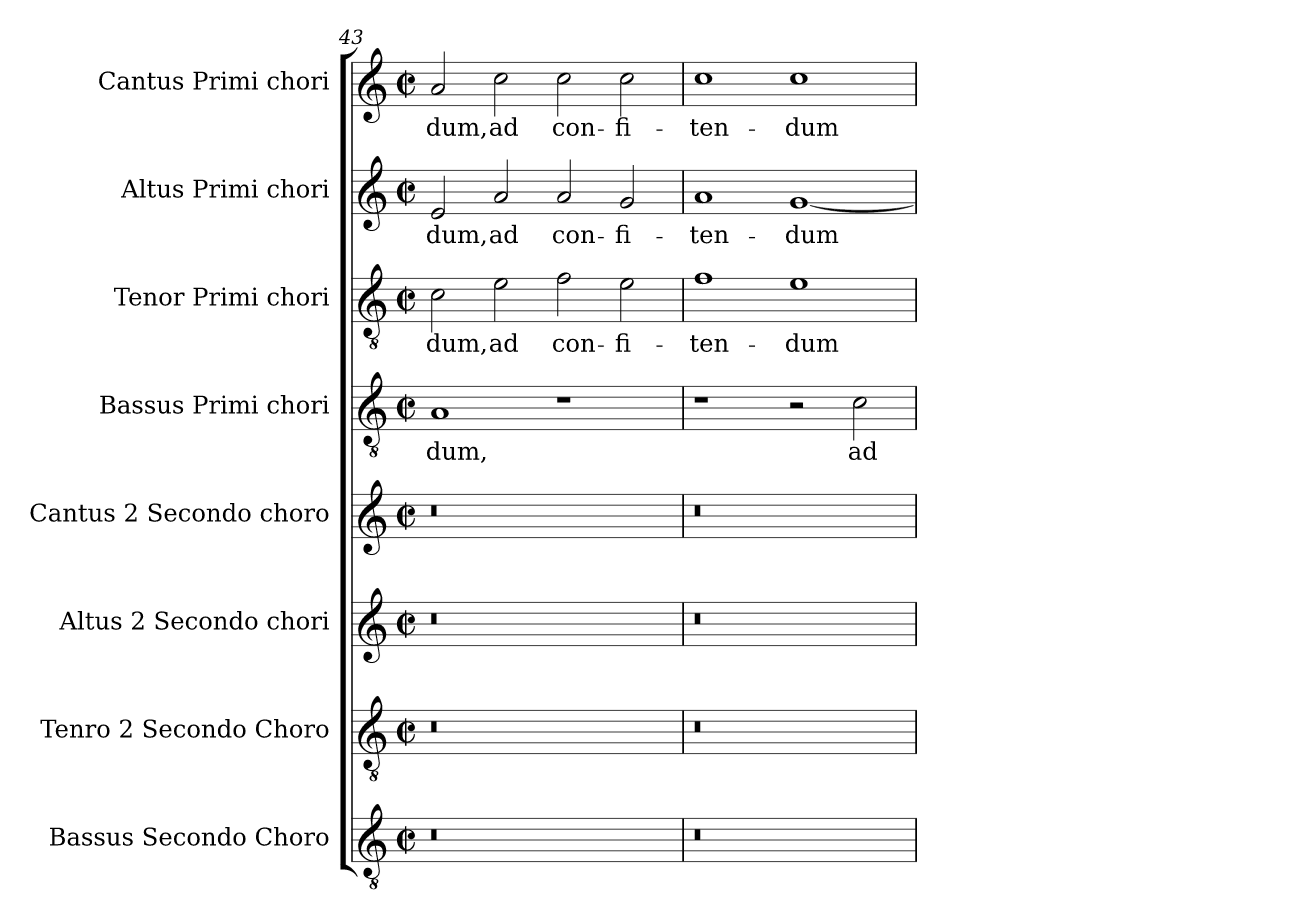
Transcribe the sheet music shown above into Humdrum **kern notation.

**kern	**kern	**kern	**kern	**kern	**text	**kern	**text	**kern	**text	**kern	**text
*part8	*part7	*part6	*part5	*part4	*part4	*part3	*part3	*part2	*part2	*part1	*part1
*staff8	*staff7	*staff6	*staff5	*staff4	*staff4	*staff3	*staff3	*staff2	*staff2	*staff1	*staff1
*I"Bassus  Secondo Choro	*I"Tenro 2  Secondo Choro	*I"Altus 2  Secondo chori	*I"Cantus 2  Secondo choro	*I"Bassus  Primi chori	*	*I"Tenor  Primi chori	*	*I"Altus  Primi chori	*	*I"Cantus  Primi chori	*
*I'Ch	*I'Ch	*I'Ch	*I'Ch	*I'Ch	*	*I'Ch	*	*I'Ch	*	*I'Ch	*
*clefGv2	*clefGv2	*clefG2	*clefG2	*clefGv2	*	*clefGv2	*	*clefG2	*	*clefG2	*
*	*	*	*	*	*	*	*	*k[]	*	*	*
*	*	*	*	*	*	*	*	*C:	*	*	*
*M2/2	*M2/2	*M2/2	*M2/2	*M2/2	*	*M2/2	*	*M2/2	*	*M2/2	*
*met(c|)	*met(c|)	*met(c|)	*met(c|)	*met(c|)	*	*met(c|)	*	*met(c|)	*	*met(c|)	*
=43	=43	=43	=43	=43	=43	=43	=43	=43	=43	=43	=43
!	!	!	!	!	!LO:LY:b:cj	!	!LO:LY:b:cj	!	!LO:LY:b:cj	!	!LO:LY:b:cj
0r	0r	0r	0r	1A	-dum,	2c\	-dum,	2e/	-dum,	2a/	-dum,
!	!	!	!	!	!	!	!LO:LY:b:cj	!	!LO:LY:b:cj	!	!LO:LY:b:cj
.	.	.	.	.	.	2e\	ad	2a/	ad	2cc\	ad
!	!	!	!	!	!	!	!LO:LY:b:cj	!	!LO:LY:b:cj	!	!LO:LY:b:cj
.	.	.	.	1r	.	2f\	con-	2a/	con-	2cc\	con-
!	!	!	!	!	!	!	!LO:LY:b:cj	!	!LO:LY:b:cj	!	!LO:LY:b:cj
.	.	.	.	.	.	2e\	-fi-	2g/	-fi-	2cc\	-fi-
=44	=44	=44	=44	=44	=44	=44	=44	=44	=44	=44	=44
!	!	!	!	!	!	!	!LO:LY:b:cj	!	!LO:LY:b:cj	!	!LO:LY:b:cj
0r	0r	0r	0r	1r	.	1f	-ten-	1a	-ten-	1cc	-ten-
!	!	!	!	!	!	!	!LO:LY:b:cj	!	!LO:LY:b:cj	!	!LO:LY:b:cj
.	.	.	.	2r	.	1e	-dum	[<1g	-dum	1cc	-dum
!	!	!	!	!	!LO:LY:b:cj	!	!	!	!	!	!
.	.	.	.	2c\	ad	.	.	.	.	.	.
=	=	=	=	=	=	=	=	=	=	=	=
*-	*-	*-	*-	*-	*-	*-	*-	*-	*-	*-	*-
